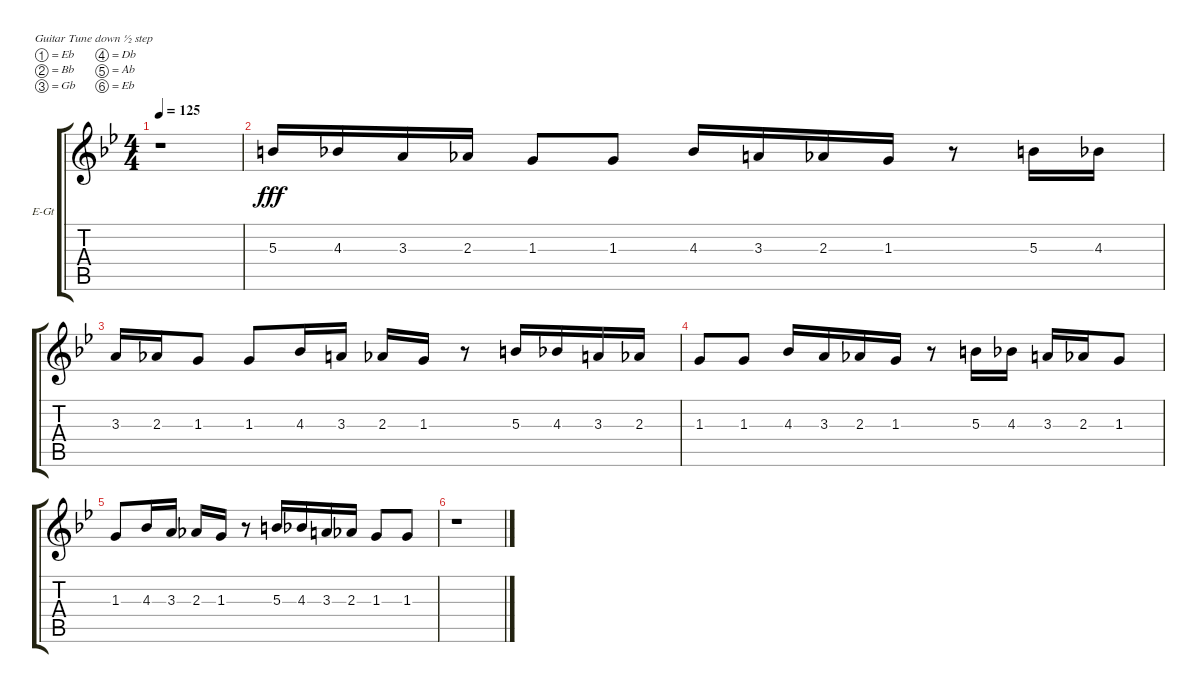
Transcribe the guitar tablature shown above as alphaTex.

\bracketExtendMode groupsimilarinstruments
\firstSystemTrackNameOrientation horizontal
\otherSystemsTrackNameOrientation horizontal
\track ("Untitled" "E-Gt") {instrument overdrivenguitar}
\staff {score tabs}
\tuning (Eb4 Bb3 Gb3 Db3 Ab2 Eb2)
\ts (4 4)
\tempo 125
\clef g2
\ks bb
r.1{dy fff} |
5.3.16 4.3.16 3.3.16 2.3.16 1.3.8 1.3.8 4.3.16 3.3.16 2.3.16 1.3.16 r.8 5.3.16 4.3.16 |
3.3.16 2.3.16 1.3.8 1.3.8 4.3.16 3.3.16 2.3.16 1.3.16 r.8 5.3.16 4.3.16 3.3.16 2.3.16 |
1.3.8 1.3.8 4.3.16 3.3.16 2.3.16 1.3.16 r.8 5.3.16 4.3.16 3.3.16 2.3.16 1.3.8 |
1.3.8 4.3.16 3.3.16 2.3.16 1.3.16 r.8 5.3.16 4.3.16 3.3.16 2.3.16 1.3.8 1.3.8 |
r.1
